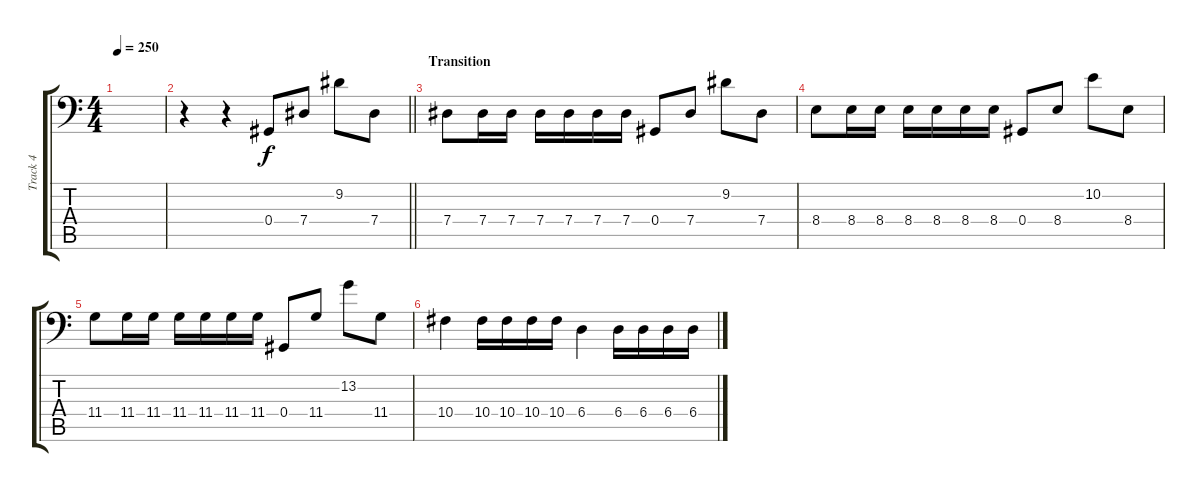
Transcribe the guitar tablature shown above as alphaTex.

\track ("Track 4" "Track 4") {instrument slapbass1}
\staff {score tabs}
\tuning (B2 Gb2 Db2 Ab1 Eb1 Bb0) {hide}
\ts (4 4)
\tempo 250
\clef f4
\ks c
|
\barLineRight lightlight
r.4 r.4 0.4.8 7.4.8 9.2.8 7.4.8 |
\section ("" "Transition ")
7.4.8 7.4.16 7.4.16 7.4.16 7.4.16 7.4.16 7.4.16 0.4.8 7.4.8 9.2.8 7.4.8 |
8.4.8 8.4.16 8.4.16 8.4.16 8.4.16 8.4.16 8.4.16 0.4.8 8.4.8 10.2.8 8.4.8 |
11.4.8 11.4.16 11.4.16 11.4.16 11.4.16 11.4.16 11.4.16 0.4.8 11.4.8 13.2.8 11.4.8 |
10.4.4 10.4.16 10.4.16 10.4.16 10.4.16 6.4.4 6.4.16 6.4.16 6.4.16 6.4.16
